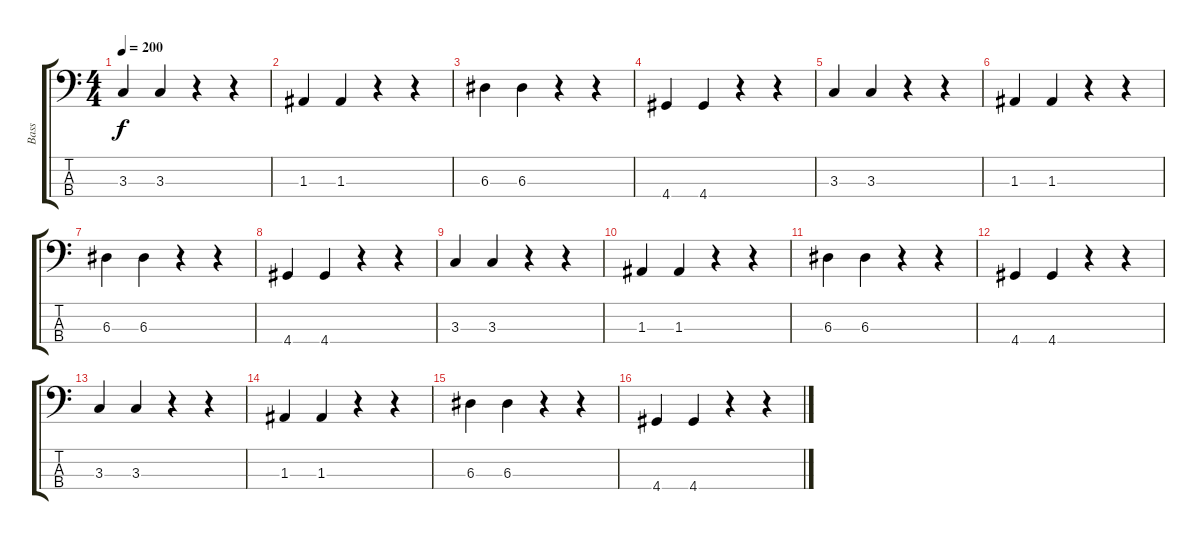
\track ("Bass" "Bass") {instrument electricbasspick}
\staff {score tabs}
\tuning (G2 D2 A1 E1) {hide}
\ts (4 4)
\tempo 200
\clef f4
\ks c
3.3.4{dy f} 3.3.4 r.4 r.4 |
1.3.4 1.3.4 r.4 r.4 |
6.3.4 6.3.4 r.4 r.4 |
4.4.4 4.4.4 r.4 r.4 |
3.3.4 3.3.4 r.4 r.4 |
1.3.4 1.3.4 r.4 r.4 |
6.3.4 6.3.4 r.4 r.4 |
4.4.4 4.4.4 r.4 r.4 |
3.3.4 3.3.4 r.4 r.4 |
1.3.4 1.3.4 r.4 r.4 |
6.3.4 6.3.4 r.4 r.4 |
4.4.4 4.4.4 r.4 r.4 |
3.3.4 3.3.4 r.4 r.4 |
1.3.4 1.3.4 r.4 r.4 |
6.3.4 6.3.4 r.4 r.4 |
4.4.4 4.4.4 r.4 r.4
